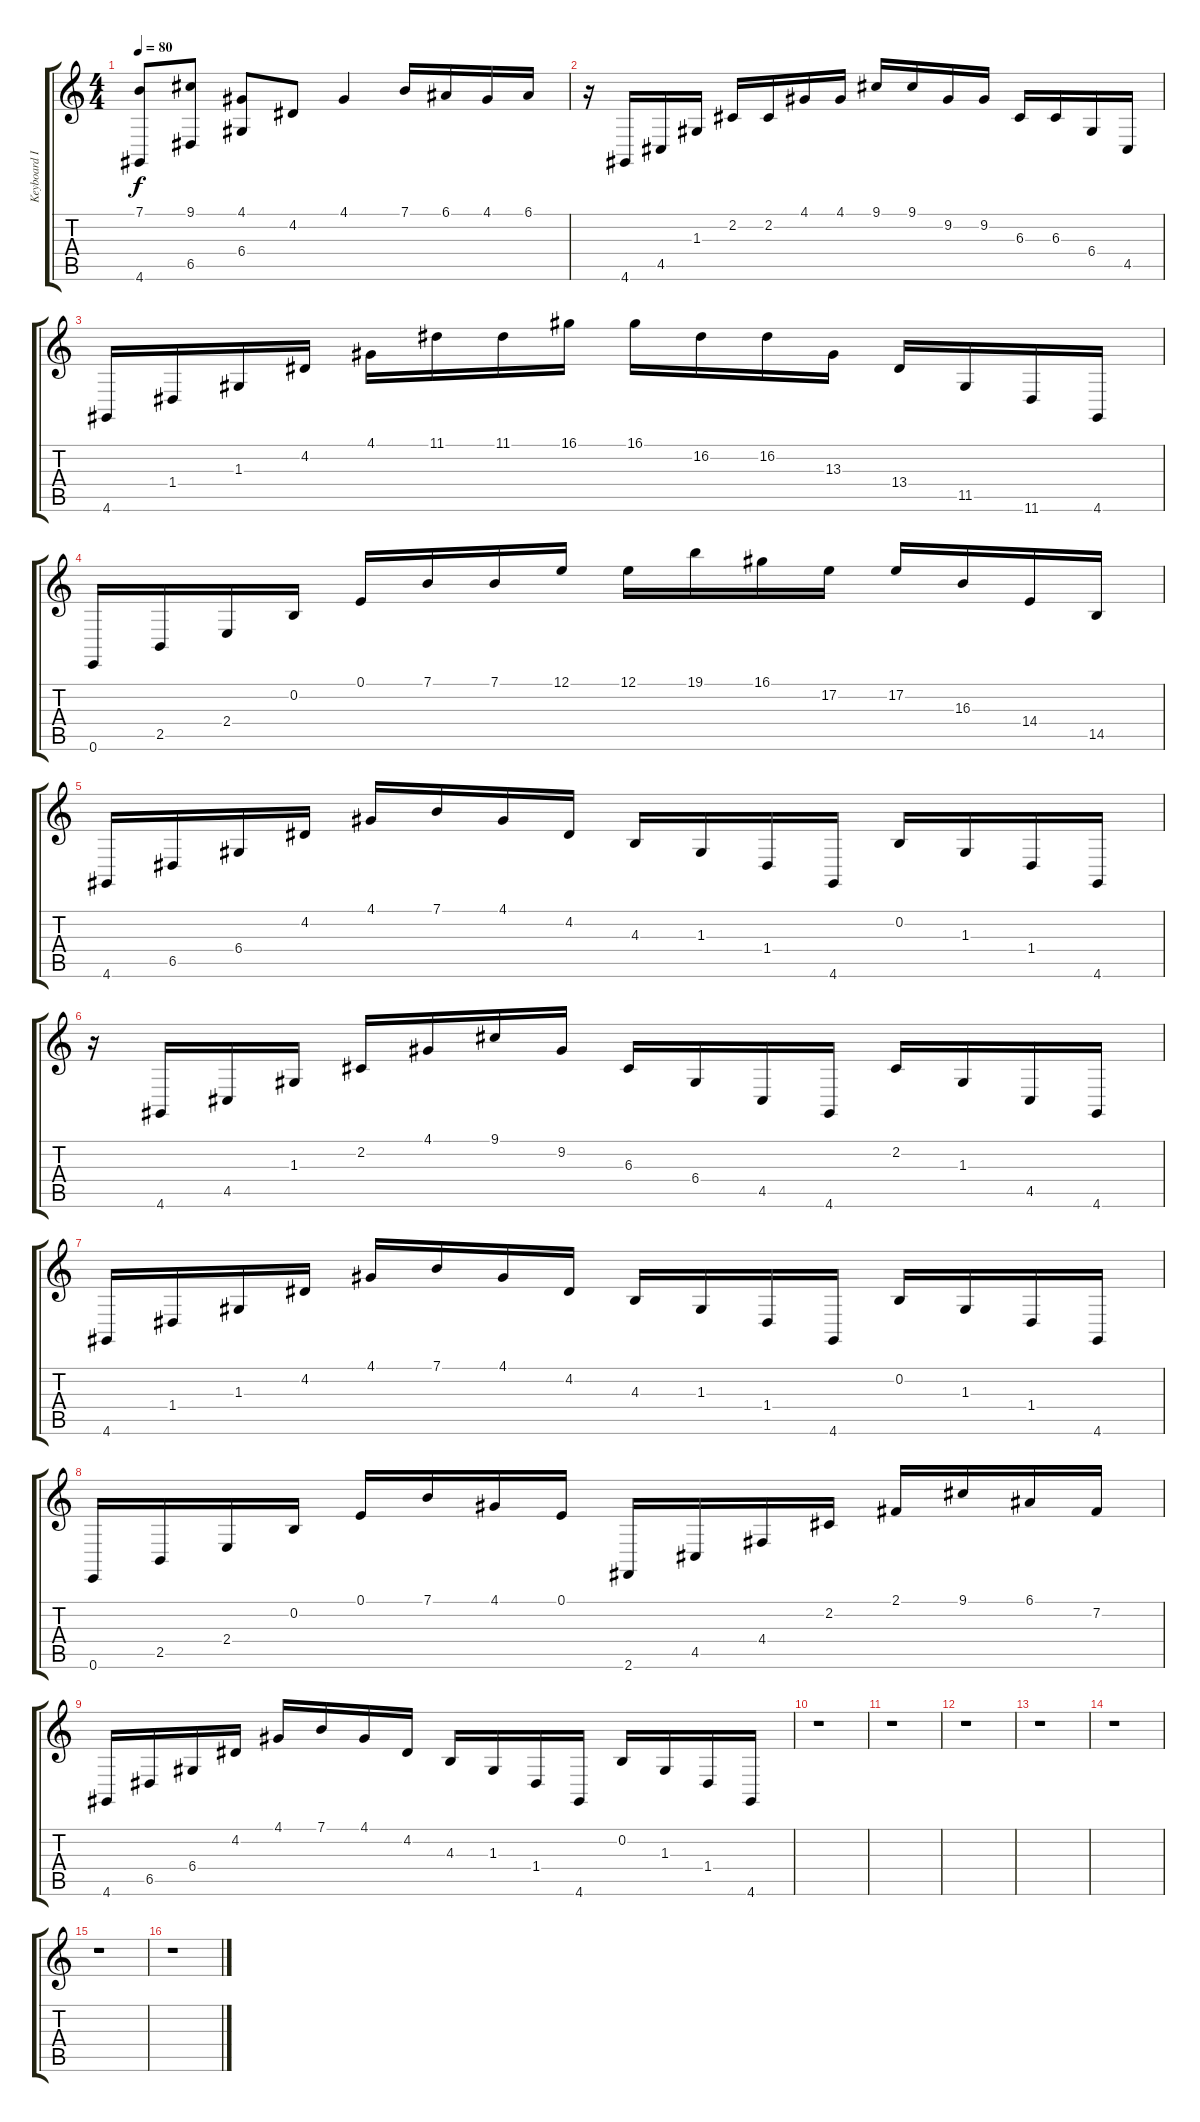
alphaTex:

\track ("Keyboard II" "Keyboard I") {instrument acousticgrandpiano}
\staff {score tabs}
\tuning (E4 B3 G3 D3 A2 E2) {hide}
\ts (4 4)
\tempo 80
\clef g2
\ks c
(7.1 4.6).8{dy f} (9.1 6.5).8 (4.1 6.4).8 4.2.8 4.1.4 7.1.16 6.1.16 4.1.16 6.1.16 |
r.16 4.6.16 4.5.16 1.3.16 2.2.16 2.2.16 4.1.16 4.1.16 9.1.16 9.1.16 9.2.16 9.2.16 6.3.16 6.3.16 6.4.16 4.5.16 |
4.6.16 1.4.16 1.3.16 4.2.16 4.1.16 11.1.16 11.1.16 16.1.16 16.1.16 16.2.16 16.2.16 13.3.16 13.4.16 11.5.16 11.6.16 4.6.16 |
0.6.16 2.5.16 2.4.16 0.2.16 0.1.16 7.1.16 7.1.16 12.1.16 12.1.16 19.1.16 16.1.16 17.2.16 17.2.16 16.3.16 14.4.16 14.5.16 |
4.6.16 6.5.16 6.4.16 4.2.16 4.1.16 7.1.16 4.1.16 4.2.16 4.3.16 1.3.16 1.4.16 4.6.16 0.2.16 1.3.16 1.4.16 4.6.16 |
r.16 4.6.16 4.5.16 1.3.16 2.2.16 4.1.16 9.1.16 9.2.16 6.3.16 6.4.16 4.5.16 4.6.16 2.2.16 1.3.16 4.5.16 4.6.16 |
4.6.16 1.4.16 1.3.16 4.2.16 4.1.16 7.1.16 4.1.16 4.2.16 4.3.16 1.3.16 1.4.16 4.6.16 0.2.16 1.3.16 1.4.16 4.6.16 |
0.6.16 2.5.16 2.4.16 0.2.16 0.1.16 7.1.16 4.1.16 0.1.16 2.6.16 4.5.16 4.4.16 2.2.16 2.1.16 9.1.16 6.1.16 7.2.16 |
4.6.16 6.5.16 6.4.16 4.2.16 4.1.16 7.1.16 4.1.16 4.2.16 4.3.16 1.3.16 1.4.16 4.6.16 0.2.16 1.3.16 1.4.16 4.6.16 |
r.1 |
r.1 |
r.1 |
r.1 |
r.1 |
r.1 |
r.1
